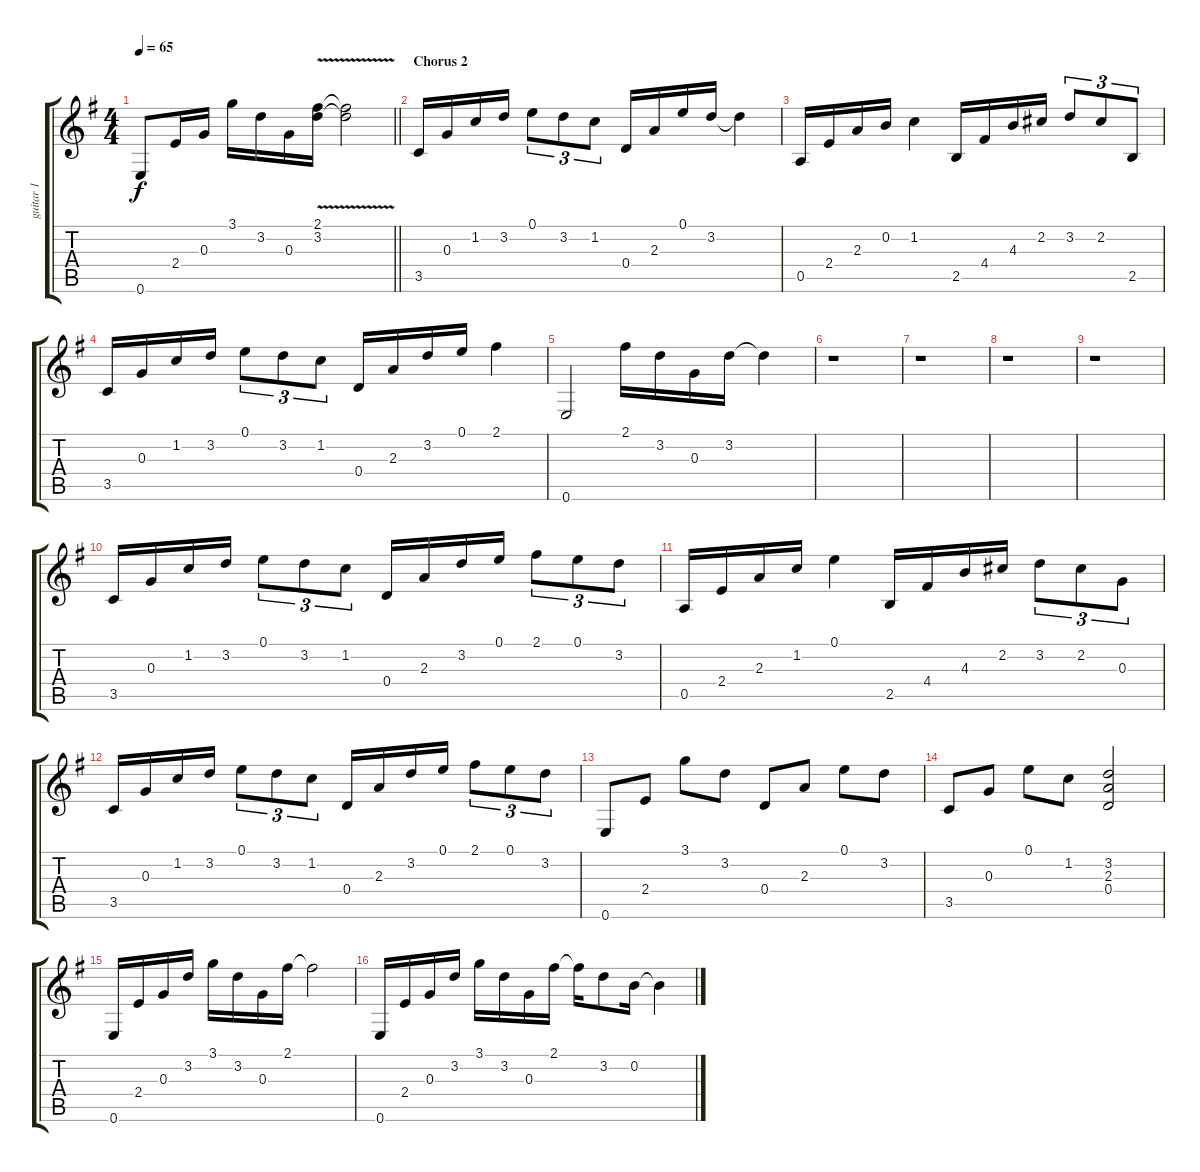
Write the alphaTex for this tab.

\track ("guitar 1" "guitar 1") {instrument electricguitarclean}
\staff {score tabs}
\tuning (E4 B3 G3 D3 A2 E2) {hide}
\ts (4 4)
\tempo 65
\clef g2
\barLineRight lightlight
\ks g
0.6.8{dy f} 2.4.16 0.3.16 3.1.16 3.2.16 0.3.16 (2.1{v} 3.2).16 (2.1{t} 3.2{t}).2 |
\section ("" "Chorus 2")
3.5.16 0.3.16 1.2.16 3.2.16 0.1.8{tu (3 2)} 3.2.8{tu (3 2)} 1.2.8{tu (3 2)} 0.4.16 2.3.16 0.1.16 3.2.16 3.2{t}.4 |
0.5.16 2.4.16 2.3.16 0.2.16 1.2.4 2.5.16 4.4.16 4.3.16 2.2.16 3.2.8{tu (3 2)} 2.2.8{tu (3 2)} 2.5.8{tu (3 2)} |
3.5.16 0.3.16 1.2.16 3.2.16 0.1.8{tu (3 2)} 3.2.8{tu (3 2)} 1.2.8{tu (3 2)} 0.4.16 2.3.16 3.2.16 0.1.16 2.1.4 |
0.6.2 2.1.16 3.2.16 0.3.16 3.2.16 3.2{t}.4 |
r.1 |
r.1 |
r.1 |
r.1 |
3.5.16 0.3.16 1.2.16 3.2.16 0.1.8{tu (3 2)} 3.2.8{tu (3 2)} 1.2.8{tu (3 2)} 0.4.16 2.3.16 3.2.16 0.1.16 2.1.8{tu (3 2)} 0.1.8{tu (3 2)} 3.2.8{tu (3 2)} |
0.5.16 2.4.16 2.3.16 1.2.16 0.1.4 2.5.16 4.4.16 4.3.16 2.2.16 3.2.8{tu (3 2)} 2.2.8{tu (3 2)} 0.3.8{tu (3 2)} |
3.5.16 0.3.16 1.2.16 3.2.16 0.1.8{tu (3 2)} 3.2.8{tu (3 2)} 1.2.8{tu (3 2)} 0.4.16 2.3.16 3.2.16 0.1.16 2.1.8{tu (3 2)} 0.1.8{tu (3 2)} 3.2.8{tu (3 2)} |
0.6.8 2.4.8 3.1.8 3.2.8 0.4.8 2.3.8 0.1.8 3.2.8 |
3.5.8 0.3.8 0.1.8 1.2.8 (3.2 2.3 0.4).2 |
0.6.16 2.4.16 0.3.16 3.2.16 3.1.16 3.2.16 0.3.16 2.1.16 2.1{t}.2 |
0.6.16 2.4.16 0.3.16 3.2.16 3.1.16 3.2.16 0.3.16 2.1.16 2.1{t}.16 3.2.8 0.2.16 0.2{t}.4
